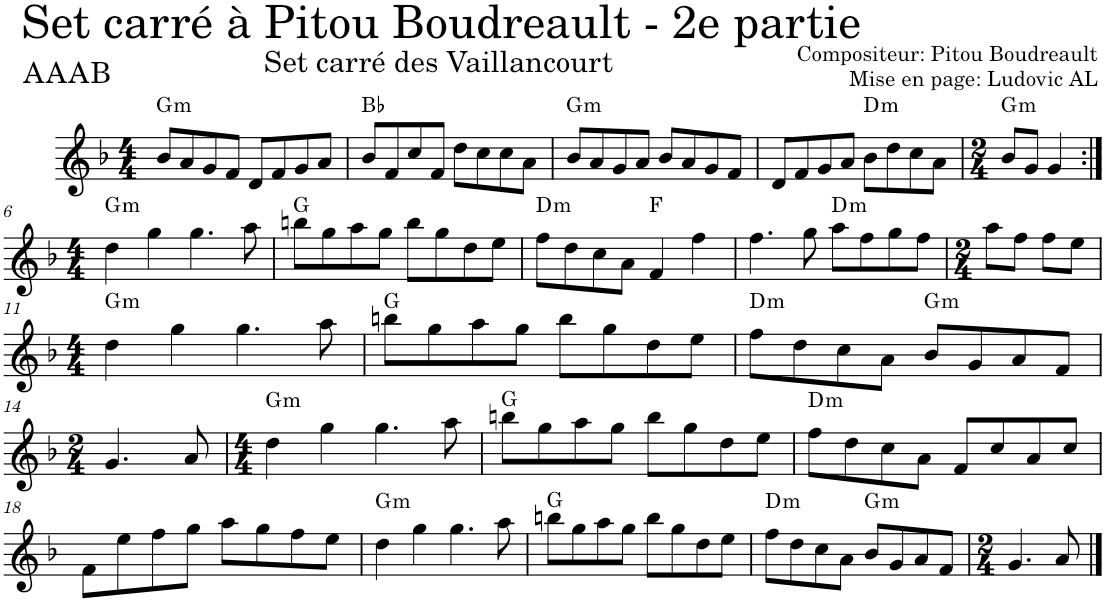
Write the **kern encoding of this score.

**kern	**harte
*part1	*part1
*staff1	*
*I"Violon	*
*I'Vln.	*
*clefG2	*
*k[b-]	*
*M4/4	*
=1	=1
!	!LO:H:kt=m
8b-/L	G:min
8a/	.
8g/	.
8f/J	.
8d/L	.
8f/	.
8g/	.
8a/J	.
=2	=2
8b-/L	Bb:maj
8f/	.
8cc/	.
8f/J	.
8dd\L	.
8cc\	.
8cc\	.
8a\J	.
=3	=3
!	!LO:H:kt=m
8b-/L	G:min
8a/	.
8g/	.
8a/J	.
8b-/L	.
8a/	.
8g/	.
8f/J	.
=4	=4
8d/L	.
8f/	.
8g/	.
8a/J	.
!	!LO:H:kt=m
8b-\L	D:min
8dd\	.
8cc\	.
8a\J	.
=5	=5
*M2/4	*
!	!LO:H:kt=m
8b-/L	G:min
8g/J	.
4g/	.
!!LO:LB:g=z
=6:|!	=6:|!
*M4/4	*
!	!LO:H:kt=m
4dd\	G:min
4gg\	.
4.gg\	.
8aa\	.
=7	=7
8bbn\L	G:maj
8gg\	.
8aa\	.
8gg\J	.
8bb\L	.
8gg\	.
8dd\	.
8ee\J	.
=8	=8
!	!LO:H:kt=m
8ff\L	D:min
8dd\	.
8cc\	.
8a\J	.
4f/	F:maj
4ff\	.
=9	=9
4.ff\	.
8gg\	.
!	!LO:H:kt=m
8aa\L	D:min
8ff\	.
8gg\	.
8ff\J	.
=10	=10
*M2/4	*
8aa\L	.
8ff\J	.
8ff\L	.
8ee\J	.
!!LO:LB:g=z
=11	=11
*M4/4	*
!	!LO:H:kt=m
4dd\	G:min
4gg\	.
4.gg\	.
8aa\	.
=12	=12
8bbn\L	G:maj
8gg\	.
8aa\	.
8gg\J	.
8bb\L	.
8gg\	.
8dd\	.
8ee\J	.
=13	=13
!	!LO:H:kt=m
8ff\L	D:min
8dd\	.
8cc\	.
8a\J	.
!	!LO:H:kt=m
8b-/L	G:min
8g/	.
8a/	.
8f/J	.
!!LO:LB:g=z
=14	=14
*M2/4	*
4.g/	.
8a/	.
=15	=15
*M4/4	*
!	!LO:H:kt=m
4dd\	G:min
4gg\	.
4.gg\	.
8aa\	.
=16	=16
8bbn\L	G:maj
8gg\	.
8aa\	.
8gg\J	.
8bb\L	.
8gg\	.
8dd\	.
8ee\J	.
=17	=17
!	!LO:H:kt=m
8ff\L	D:min
8dd\	.
8cc\	.
8a\J	.
8f/L	.
8cc/	.
8a/	.
8cc/J	.
!!LO:LB:g=z
=18	=18
8f\L	.
8ee\	.
8ff\	.
8gg\J	.
8aa\L	.
8gg\	.
8ff\	.
8ee\J	.
=19	=19
!	!LO:H:kt=m
4dd\	G:min
4gg\	.
4.gg\	.
8aa\	.
=20	=20
8bbn\L	G:maj
8gg\	.
8aa\	.
8gg\J	.
8bb\L	.
8gg\	.
8dd\	.
8ee\J	.
=21	=21
!	!LO:H:kt=m
8ff\L	D:min
8dd\	.
8cc\	.
8a\J	.
!	!LO:H:kt=m
8b-/L	G:min
8g/	.
8a/	.
8f/J	.
=22	=22
*M2/4	*
4.g/	.
8a/	.
==	==
*-	*-
